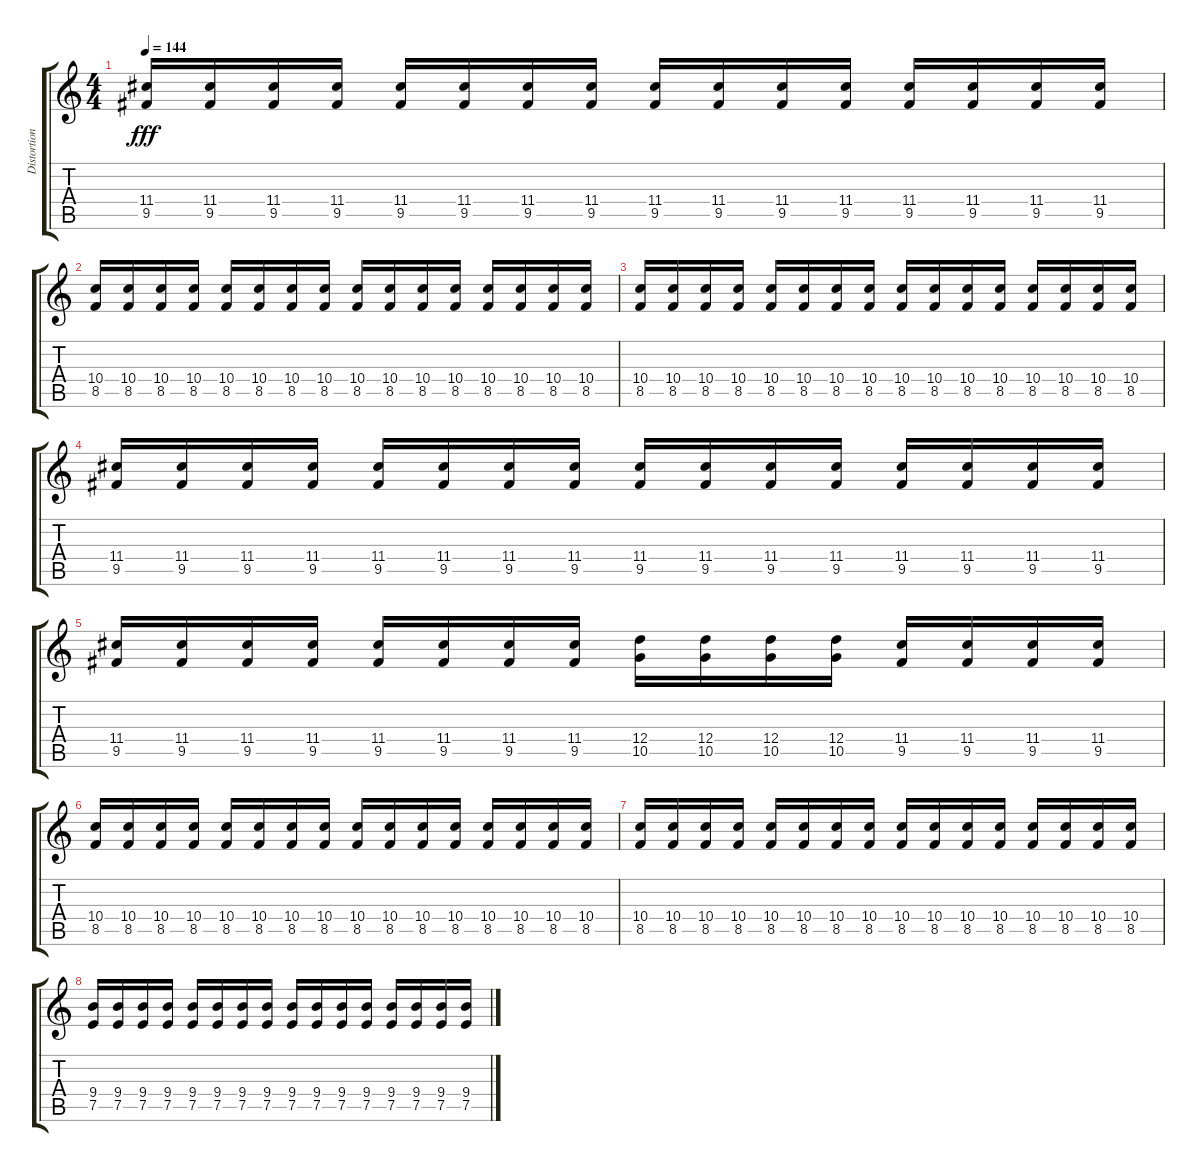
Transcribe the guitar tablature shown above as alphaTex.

\track ("Distortion Guitar -Ihsahn" "Distortion") {instrument distortionguitar}
\staff {score tabs}
\tuning (E4 B3 G3 D3 A2 E2) {hide}
\ts (4 4)
\tempo 144
\clef g2
\ks c
(11.4 9.5).16{dy fff} (11.4 9.5).16 (11.4 9.5).16 (11.4 9.5).16 (11.4 9.5).16 (11.4 9.5).16 (11.4 9.5).16 (11.4 9.5).16 (11.4 9.5).16 (11.4 9.5).16 (11.4 9.5).16 (11.4 9.5).16 (11.4 9.5).16 (11.4 9.5).16 (11.4 9.5).16 (11.4 9.5).16 |
(10.4 8.5).16 (10.4 8.5).16 (10.4 8.5).16 (10.4 8.5).16 (10.4 8.5).16 (10.4 8.5).16 (10.4 8.5).16 (10.4 8.5).16 (10.4 8.5).16 (10.4 8.5).16 (10.4 8.5).16 (10.4 8.5).16 (10.4 8.5).16 (10.4 8.5).16 (10.4 8.5).16 (10.4 8.5).16 |
(10.4 8.5).16 (10.4 8.5).16 (10.4 8.5).16 (10.4 8.5).16 (10.4 8.5).16 (10.4 8.5).16 (10.4 8.5).16 (10.4 8.5).16 (10.4 8.5).16 (10.4 8.5).16 (10.4 8.5).16 (10.4 8.5).16 (10.4 8.5).16 (10.4 8.5).16 (10.4 8.5).16 (10.4 8.5).16 |
(11.4 9.5).16 (11.4 9.5).16 (11.4 9.5).16 (11.4 9.5).16 (11.4 9.5).16 (11.4 9.5).16 (11.4 9.5).16 (11.4 9.5).16 (11.4 9.5).16 (11.4 9.5).16 (11.4 9.5).16 (11.4 9.5).16 (11.4 9.5).16 (11.4 9.5).16 (11.4 9.5).16 (11.4 9.5).16 |
(11.4 9.5).16 (11.4 9.5).16 (11.4 9.5).16 (11.4 9.5).16 (11.4 9.5).16 (11.4 9.5).16 (11.4 9.5).16 (11.4 9.5).16 (12.4 10.5).16 (12.4 10.5).16 (12.4 10.5).16 (12.4 10.5).16 (11.4 9.5).16 (11.4 9.5).16 (11.4 9.5).16 (11.4 9.5).16 |
(10.4 8.5).16 (10.4 8.5).16 (10.4 8.5).16 (10.4 8.5).16 (10.4 8.5).16 (10.4 8.5).16 (10.4 8.5).16 (10.4 8.5).16 (10.4 8.5).16 (10.4 8.5).16 (10.4 8.5).16 (10.4 8.5).16 (10.4 8.5).16 (10.4 8.5).16 (10.4 8.5).16 (10.4 8.5).16 |
(10.4 8.5).16 (10.4 8.5).16 (10.4 8.5).16 (10.4 8.5).16 (10.4 8.5).16 (10.4 8.5).16 (10.4 8.5).16 (10.4 8.5).16 (10.4 8.5).16 (10.4 8.5).16 (10.4 8.5).16 (10.4 8.5).16 (10.4 8.5).16 (10.4 8.5).16 (10.4 8.5).16 (10.4 8.5).16 |
(9.4 7.5).16 (9.4 7.5).16 (9.4 7.5).16 (9.4 7.5).16 (9.4 7.5).16 (9.4 7.5).16 (9.4 7.5).16 (9.4 7.5).16 (9.4 7.5).16 (9.4 7.5).16 (9.4 7.5).16 (9.4 7.5).16 (9.4 7.5).16 (9.4 7.5).16 (9.4 7.5).16 (9.4 7.5).16
